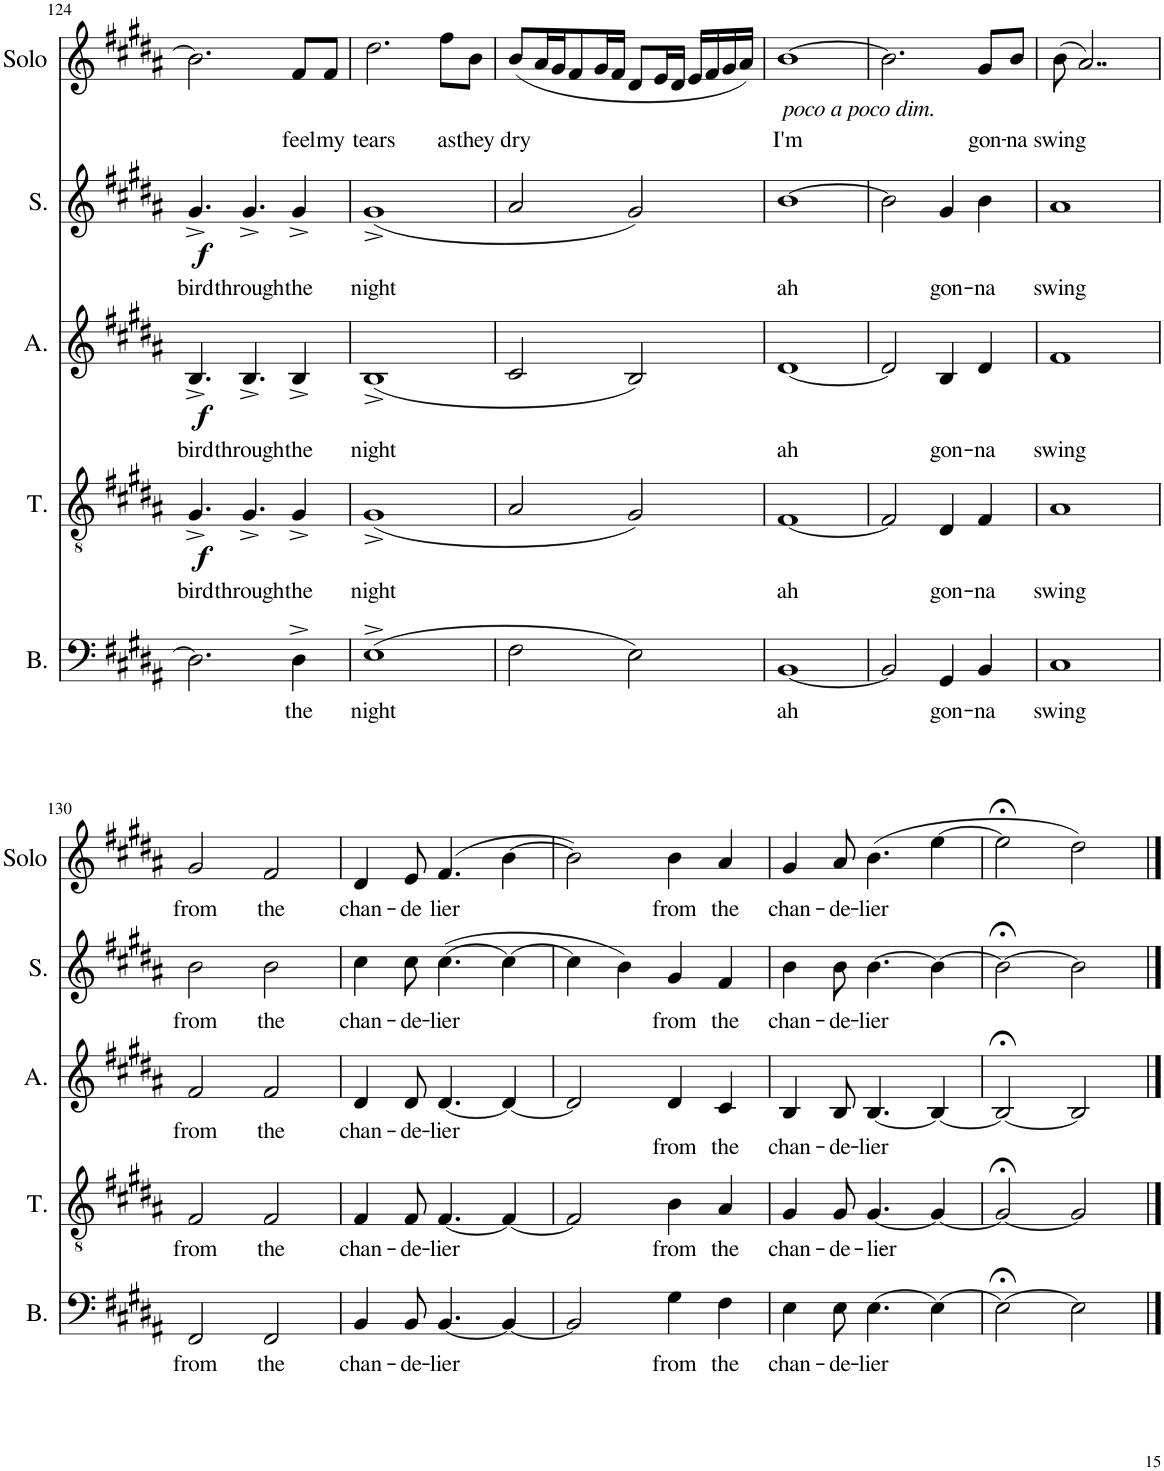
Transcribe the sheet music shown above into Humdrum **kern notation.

**kern	**text	**kern	**text	**dynam	**kern	**text	**dynam	**kern	**text	**dynam	**kern	**text
*part5	*part5	*part4	*part4	*part4	*part3	*part3	*part3	*part2	*part2	*part2	*part1	*part1
*staff5	*staff5	*staff4	*staff4	*staff4	*staff3	*staff3	*staff3	*staff2	*staff2	*staff2	*staff1	*staff1
*I"Bass	*	*I"Tenor	*	*	*I"Alto	*	*	*I"Soprano	*	*	*I"Solo	*
*I'B.	*	*I'T.	*	*	*I'A.	*	*	*I'S.	*	*	*I'Solo	*
!!LO:PB:g=z
*clefF4	*	*clefGv2	*	*	*clefG2	*	*	*clefG2	*	*	*clefG2	*
*k[f#c#g#d#a#]	*	*k[f#c#g#d#a#]	*	*	*k[f#c#g#d#a#]	*	*	*k[f#c#g#d#a#]	*	*	*k[f#c#g#d#a#]	*
*M2/2	*	*M2/2	*	*	*M2/2	*	*	*M2/2	*	*	*M2/2	*
*met(c|)	*	*met(c|)	*	*	*met(c|)	*	*	*met(c|)	*	*	*met(c|)	*
=124	=124	=124	=124	=124	=124	=124	=124	=124	=124	=124	=124	=124
!	!	!	!LO:LY:b	!LO:DY:b	!	!LO:LY:b	!LO:DY:b	!	!LO:LY:b	!LO:DY:b	!	!
2.D#\]	.	4.G#^/	bird	f	4.B^/	bird	f	4.g#^/	bird	f	2.b\]	.
!	!	!	!LO:LY:b	!	!	!LO:LY:b	!	!	!LO:LY:b	!	!	!
.	.	4.G#^/	through	.	4.B^/	through	.	4.g#^/	through	.	.	.
!	!LO:LY:b	!	!LO:LY:b	!	!	!LO:LY:b	!	!	!LO:LY:b	!	!	!LO:LY:b
4D#^\	the	4G#^/	the	.	4B^/	the	.	4g#^/	the	.	8f#/L	feel
!	!	!	!	!	!	!	!	!	!	!	!	!LO:LY:b
.	.	.	.	.	.	.	.	.	.	.	8f#/J	my
=125	=125	=125	=125	=125	=125	=125	=125	=125	=125	=125	=125	=125
!	!LO:LY:b	!	!LO:LY:b	!	!	!LO:LY:b	!	!	!LO:LY:b	!	!	!LO:LY:b
(1E^	night	(1G#^	night	.	(1B^	night	.	(1g#^	night	.	2.dd#\	tears
!	!	!	!	!	!	!	!	!	!	!	!	!LO:LY:b
.	.	.	.	.	.	.	.	.	.	.	8ff#\L	as
!	!	!	!	!	!	!	!	!	!	!	!	!LO:LY:b
.	.	.	.	.	.	.	.	.	.	.	8b\J	they
=126	=126	=126	=126	=126	=126	=126	=126	=126	=126	=126	=126	=126
!	!	!	!	!	!	!	!	!	!	!	!	!LO:LY:b
2F#\	.	2A#/	.	.	2c#/	.	.	2a#/	.	.	(8b/L	dry
.	.	.	.	.	.	.	.	.	.	.	16a#/L	.
.	.	.	.	.	.	.	.	.	.	.	16g#/J	.
.	.	.	.	.	.	.	.	.	.	.	8f#/	.
.	.	.	.	.	.	.	.	.	.	.	16g#/L	.
.	.	.	.	.	.	.	.	.	.	.	16f#/JJ	.
2E\)	.	2G#/)	.	.	2B/)	.	.	2g#/)	.	.	8d#/L	.
.	.	.	.	.	.	.	.	.	.	.	16e/L	.
.	.	.	.	.	.	.	.	.	.	.	16d#/JJ	.
.	.	.	.	.	.	.	.	.	.	.	16e/LL	.
.	.	.	.	.	.	.	.	.	.	.	16f#/	.
.	.	.	.	.	.	.	.	.	.	.	16g#/	.
.	.	.	.	.	.	.	.	.	.	.	16a#/JJ)	.
=127	=127	=127	=127	=127	=127	=127	=127	=127	=127	=127	=127	=127
!	!	!	!	!	!	!	!	!	!	!	!LO:TX:b:i:t=poco a poco dim.	!
!	!LO:LY:b	!	!LO:LY:b	!	!	!LO:LY:b	!	!	!LO:LY:b	!	!	!LO:LY:b
[1BB	ah	[1F#	ah	.	[1d#	ah	.	[1b	ah	.	[1b	I'm
=128	=128	=128	=128	=128	=128	=128	=128	=128	=128	=128	=128	=128
2BB/]	.	2F#/]	.	.	2d#/]	.	.	2b\]	.	.	2.b\]	.
!	!LO:LY:b	!	!LO:LY:b	!	!	!LO:LY:b	!	!	!LO:LY:b	!	!	!
4GG#/	gon-	4D#/	gon-	.	4B/	gon-	.	4g#/	gon-	.	.	.
!	!LO:LY:b	!	!LO:LY:b	!	!	!LO:LY:b	!	!	!LO:LY:b	!	!	!LO:LY:b
4BB/	-na	4F#/	-na	.	4d#/	-na	.	4b\	-na	.	8g#/L	gon-
!	!	!	!	!	!	!	!	!	!	!	!	!LO:LY:b
.	.	.	.	.	.	.	.	.	.	.	8b/J	-na
=129	=129	=129	=129	=129	=129	=129	=129	=129	=129	=129	=129	=129
!	!LO:LY:b	!	!LO:LY:b	!	!	!LO:LY:b	!	!	!LO:LY:b	!	!	!LO:LY:b
1C#	swing	1A#	swing	.	1f#	swing	.	1a#	swing	.	(8b\	swing
.	.	.	.	.	.	.	.	.	.	.	2..a#/)	.
!!LO:LB:g=z
=130	=130	=130	=130	=130	=130	=130	=130	=130	=130	=130	=130	=130
!	!LO:LY:b	!	!LO:LY:b	!	!	!LO:LY:b	!	!	!LO:LY:b	!	!	!LO:LY:b
2FF#/	from	2F#/	from	.	2f#/	from	.	2b\	from	.	2g#/	from
!	!LO:LY:b	!	!LO:LY:b	!	!	!LO:LY:b	!	!	!LO:LY:b	!	!	!LO:LY:b
2FF#/	the	2F#/	the	.	2f#/	the	.	2b\	the	.	2f#/	the
=131	=131	=131	=131	=131	=131	=131	=131	=131	=131	=131	=131	=131
!	!LO:LY:b	!	!LO:LY:b	!	!	!LO:LY:b	!	!	!LO:LY:b	!	!	!LO:LY:b
4BB/	chan-	4F#/	chan-	.	4d#/	chan-	.	4cc#\	chan-	.	4d#/	chan-
!	!LO:LY:b	!	!LO:LY:b	!	!	!LO:LY:b	!	!	!LO:LY:b	!	!	!LO:LY:b
8BB/	-de-	8F#/	-de-	.	8d#/	-de-	.	8cc#\	-de-	.	8e/	-de
!	!LO:LY:b	!	!LO:LY:b	!	!	!LO:LY:b	!	!	!LO:LY:b	!	!	!LO:LY:b
[4.BB/	-lier	[4.F#/	-lier	.	[4.d#/	-lier	.	([4.cc#\	-lier	.	(4.f#/	lier
4BB/_	.	4F#/_	.	.	4d#/_	.	.	4cc#\_	.	.	[4b\	.
=132	=132	=132	=132	=132	=132	=132	=132	=132	=132	=132	=132	=132
2BB/]	.	2F#/]	.	.	2d#/]	.	.	4cc#\]	.	.	2b\])	.
.	.	.	.	.	.	.	.	4b\)	.	.	.	.
!	!LO:LY:b	!	!LO:LY:b	!	!	!LO:LY:b	!	!	!LO:LY:b	!	!	!LO:LY:b
4G#\	from	4B\	-from	.	4d#/	from	.	4g#/	from	.	4b\	from
!	!LO:LY:b	!	!LO:LY:b	!	!	!LO:LY:b	!	!	!LO:LY:b	!	!	!LO:LY:b
4F#\	the	4A#/	the	.	4c#/	the	.	4f#/	the	.	4a#/	the
=133	=133	=133	=133	=133	=133	=133	=133	=133	=133	=133	=133	=133
!	!LO:LY:b	!	!LO:LY:b	!	!	!LO:LY:b	!	!	!LO:LY:b	!	!	!LO:LY:b
4E\	chan-	4G#/	chan-	.	4B/	chan-	.	4b\	chan-	.	4g#/	chan-
!	!LO:LY:b	!	!LO:LY:b	!	!	!LO:LY:b	!	!	!LO:LY:b	!	!	!LO:LY:b
8E\	-de-	8G#/	-de-	.	8B/	-de-	.	8b\	-de-	.	8a#/	-de-
!	!LO:LY:b	!	!LO:LY:b	!	!	!LO:LY:b	!	!	!LO:LY:b	!	!	!LO:LY:b
[4.E\	-lier	[4.G#/	-lier-	.	[4.B/	-lier	.	[4.b\	-lier	.	(4.b\	-lier
4E\_	.	4G#/_	.	.	4B/_	.	.	4b\_	.	.	[4ee\	.
=134	=134	=134	=134	=134	=134	=134	=134	=134	=134	=134	=134	=134
2E;<\_	.	2G#;</_	.	.	2B;</_	.	.	2b;<\_	.	.	2ee;<\]	.
2E\]	.	2G#/]	.	.	2B/]	.	.	2b\]	.	.	2dd#\)	.
==	==	==	==	==	==	==	==	==	==	==	==	==
*-	*-	*-	*-	*-	*-	*-	*-	*-	*-	*-	*-	*-
